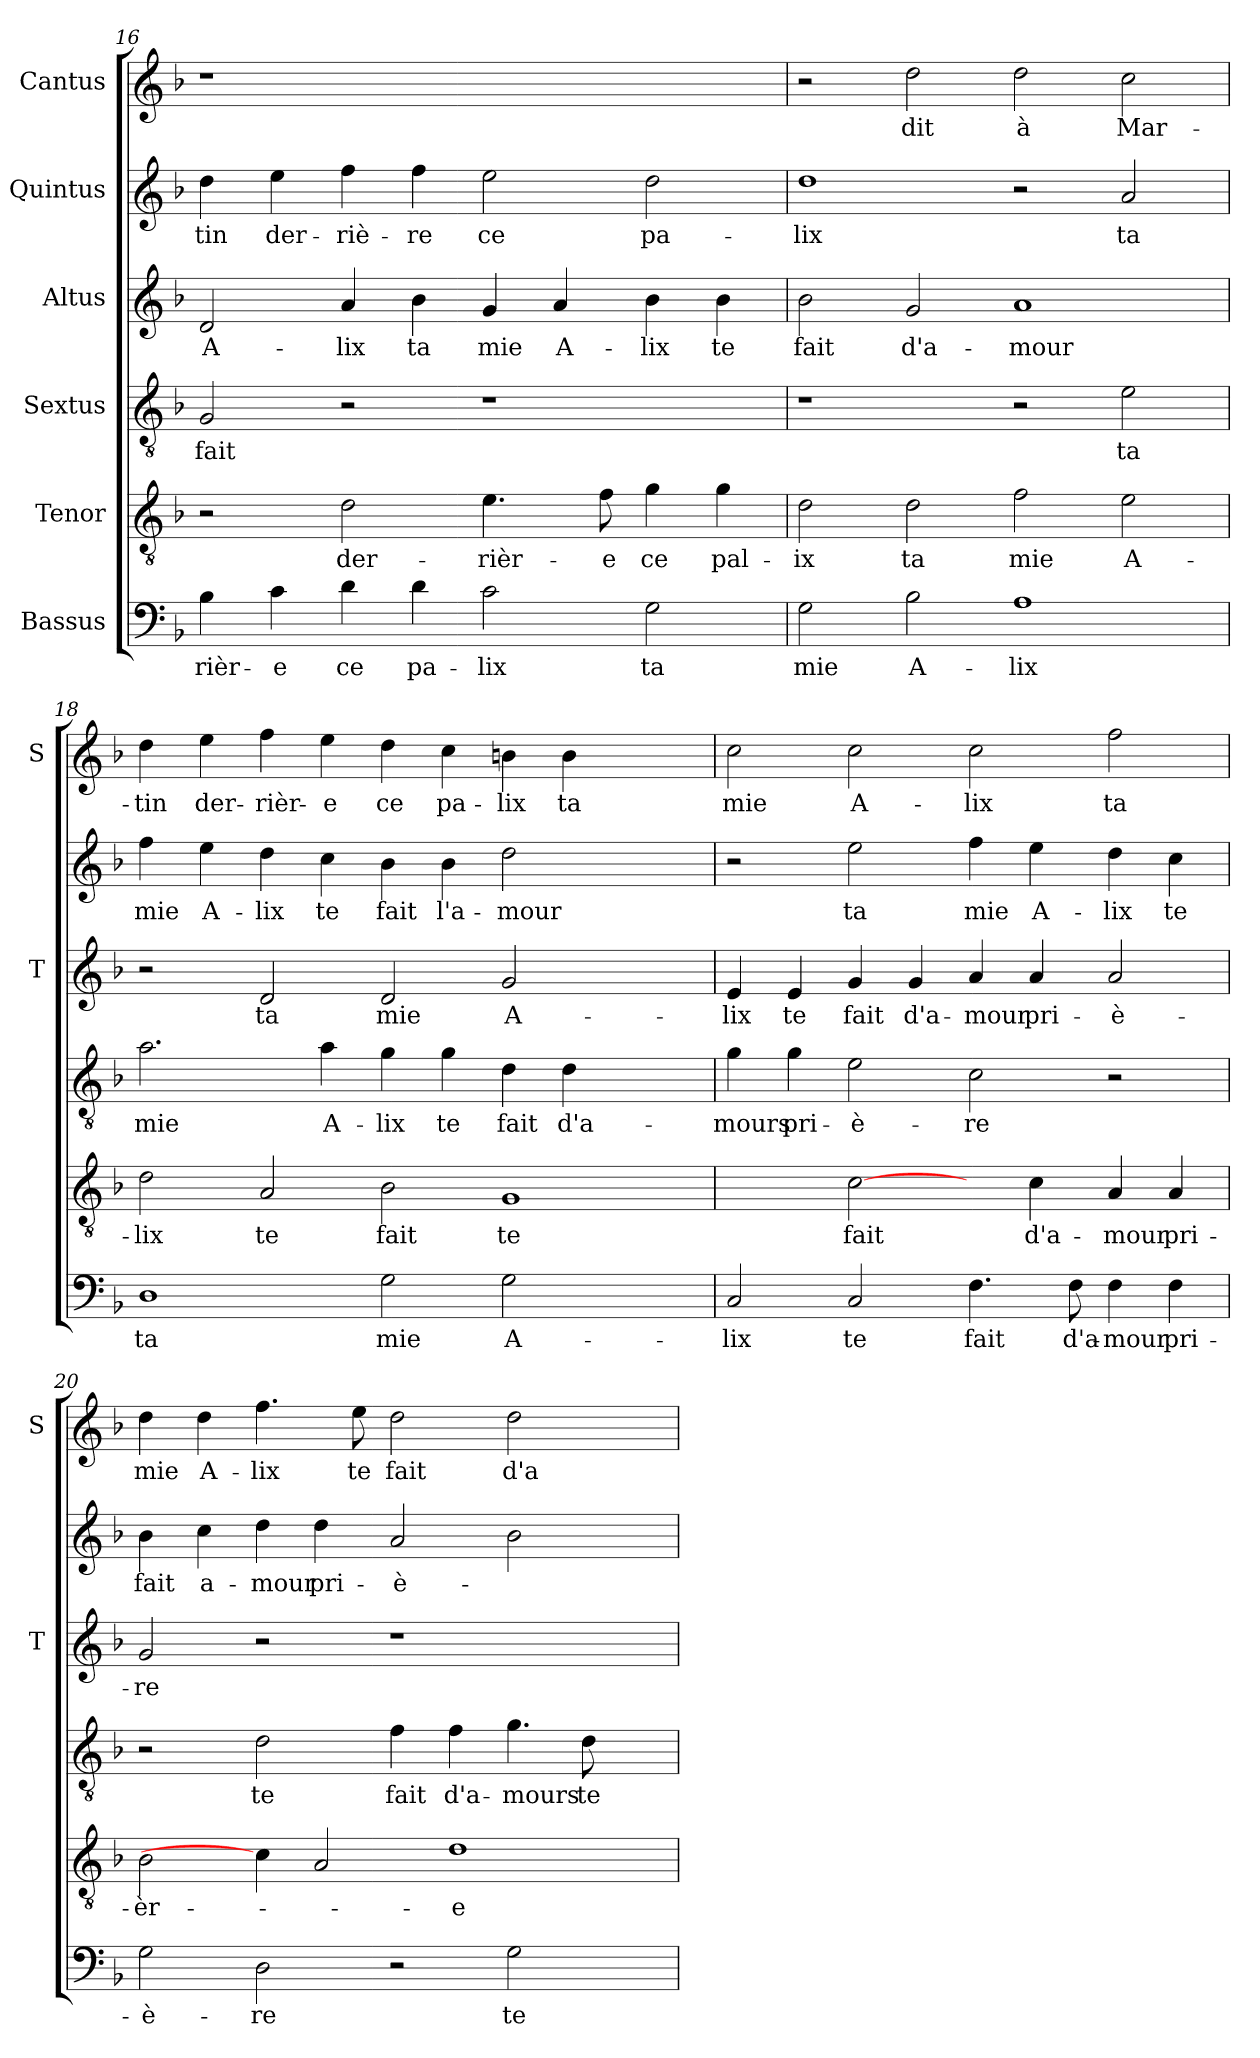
**kern	**text	**kern	**text	**kern	**text	**kern	**text	**kern	**text	**kern	**text
*part6	*part6	*part5	*part5	*part4	*part4	*part3	*part3	*part2	*part2	*part1	*part1
*staff6	*staff6	*staff5	*staff5	*staff4	*staff4	*staff3	*staff3	*staff2	*staff2	*staff1	*staff1
*I"Bassus	*	*I"Tenor	*	*I"Sextus	*	*I"Altus	*	*I"Quintus	*	*I"Cantus	*
*	*	*	*	*	*	*I'T	*	*	*	*I'S	*
!!LO:LB:g=z
*clefF4	*	*clefGv2	*	*clefGv2	*	*clefG2	*	*clefG2	*	*clefG2	*
*k[b-]	*	*k[b-]	*	*k[b-]	*	*k[b-]	*	*k[b-]	*	*k[b-]	*
*F:	*	*F:	*	*F:	*	*F:	*	*F:	*	*F:	*
=16	=16	=16	=16	=16	=16	=16	=16	=16	=16	=16	=16
!	!LO:LY:b	!	!	!	!LO:LY:b	!	!LO:LY:b	!	!LO:LY:b	!	!
4B-\	-rièr-	2r	.	2G/	fait	2d/	A-	4dd\	-tin	1r	.
!	!LO:LY:b	!	!	!	!	!	!	!	!LO:LY:b	!	!
4c\	-e	.	.	.	.	.	.	4ee\	der-	.	.
!	!LO:LY:b	!	!LO:LY:b	!	!	!	!LO:LY:b	!	!LO:LY:b	!	!
4d\	ce	2d\	der-	2r	.	4a/	-lix	4ff\	-riè-	.	.
!	!LO:LY:b	!	!	!	!	!	!LO:LY:b	!	!LO:LY:b	!	!
4d\	pa-	.	.	.	.	4b-\	ta	4ff\	-re	.	.
!	!LO:LY:b	!	!LO:LY:b	!	!	!	!LO:LY:b	!	!LO:LY:b	!	!
2c\	-lix	4.e\	-rièr-	1r	.	4g/	mie	2ee\	ce	1ryy	.
!	!	!	!	!	!	!	!LO:LY:b	!	!	!	!
.	.	.	.	.	.	4a/	A-	.	.	.	.
!	!	!	!LO:LY:b	!	!	!	!	!	!	!	!
.	.	8f\	-e	.	.	.	.	.	.	.	.
!	!LO:LY:b	!	!LO:LY:b	!	!	!	!LO:LY:b	!	!LO:LY:b	!	!
2G\	ta	4g\	ce	.	.	4b-\	-lix	2dd\	pa-	.	.
!	!	!	!LO:LY:b	!	!	!	!LO:LY:b	!	!	!	!
.	.	4g\	pal-	.	.	4b-\	te	.	.	.	.
=17	=17	=17	=17	=17	=17	=17	=17	=17	=17	=17	=17
!	!LO:LY:b	!	!LO:LY:b	!	!	!	!LO:LY:b	!	!LO:LY:b	!	!
2G\	mie	2d\	-ix	1r	.	2b-\	fait	1dd	-lix	2r	.
!	!LO:LY:b	!	!LO:LY:b	!	!	!	!LO:LY:b	!	!	!	!LO:LY:b
2B-\	A-	2d\	ta	.	.	2g/	d'a-	.	.	2dd\	dit
!	!LO:LY:b	!	!LO:LY:b	!	!	!	!LO:LY:b	!	!	!	!LO:LY:b
1A	-lix	2f\	mie	2r	.	1a	-mour	2r	.	2dd\	à
!	!	!	!LO:LY:b	!	!LO:LY:b	!	!	!	!LO:LY:b	!	!LO:LY:b
.	.	2e\	A-	2e\	ta	.	.	2a/	ta	2cc\	Mar-
=18	=18	=18	=18	=18	=18	=18	=18	=18	=18	=18	=18
!	!LO:LY:b	!	!LO:LY:b	!	!LO:LY:b	!	!	!	!LO:LY:b	!	!LO:LY:b
1D	ta	2d\	-lix	2.a\	mie	2r	.	4ff\	mie	4dd\	-tin
!	!	!	!	!	!	!	!	!	!LO:LY:b	!	!LO:LY:b
.	.	.	.	.	.	.	.	4ee\	A-	4ee\	der-
!	!	!	!LO:LY:b	!	!	!	!LO:LY:b	!	!LO:LY:b	!	!LO:LY:b
.	.	2A/	te	.	.	2d/	ta	4dd\	-lix	4ff\	-rièr-
!	!	!	!	!	!LO:LY:b	!	!	!	!LO:LY:b	!	!LO:LY:b
.	.	.	.	4a\	A-	.	.	4cc\	te	4ee\	-e
!	!LO:LY:b	!	!LO:LY:b	!	!LO:LY:b	!	!LO:LY:b	!	!LO:LY:b	!	!LO:LY:b
2G\	mie	2B-\	fait	4g\	-lix	2d/	mie	4b-\	fait	4dd\	ce
!	!	!	!	!	!LO:LY:b	!	!	!	!LO:LY:b	!	!LO:LY:b
.	.	.	.	4g\	te	.	.	4b-\	l'a-	4cc\	pa-
!	!LO:LY:b	!	!LO:LY:b	!	!LO:LY:b	!	!LO:LY:b	!	!LO:LY:b	!	!LO:LY:b
2G\	A-	1G	te	4d\	fait	2g/	A-	2dd\	-mour	4bn\	-lix
!	!	!	!	!	!LO:LY:b	!	!	!	!	!	!LO:LY:b
.	.	.	.	4d\	d'a-	.	.	.	.	4b\	ta
2ryy	.	.	.	2ryy	.	2ryy	.	2ryy	.	2ryy	.
!!LO:PB:g=z
=19	=19	=19	=19	=19	=19	=19	=19	=19	=19	=19	=19
!	!LO:LY:b	!	!	!	!LO:LY:b	!	!LO:LY:b	!	!	!	!LO:LY:b
2C/	-lix	2G/yy	.	4g\	-mours	4e/	-lix	2r	.	2cc\	mie
!	!	!	!	!	!LO:LY:b	!	!LO:LY:b	!	!	!	!
.	.	.	.	4g\	pri-	4e/	te	.	.	.	.
!	!LO:LY:b	!	!LO:LY:b	!	!LO:LY:b	!	!LO:LY:b	!	!LO:LY:b	!	!LO:LY:b
2C/	te	[2c\	fait	2e\	-è-	4g/	fait	2ee\	ta	2cc\	A-
!	!	!	!	!	!	!	!LO:LY:b	!	!	!	!
.	.	.	.	.	.	4g/	d'a-	.	.	.	.
!	!LO:LY:b	!	!	!	!LO:LY:b	!	!LO:LY:b	!	!LO:LY:b	!	!LO:LY:b
4.F\	fait	4ryy	.	2c\	-re	4a/	-mour	4ff\	mie	2cc\	-lix
!	!	!	!LO:LY:b	!	!	!	!LO:LY:b	!	!LO:LY:b	!	!
.	.	4c\	d'a-	.	.	4a/	pri-	4ee\	A-	.	.
!	!LO:LY:b	!	!	!	!	!	!	!	!	!	!
8F\	d'a-	.	.	.	.	.	.	.	.	.	.
!	!LO:LY:b	!	!LO:LY:b	!	!	!	!LO:LY:b	!	!LO:LY:b	!	!LO:LY:b
4F\	-mour	4A/	-mour	2r	.	2a/	-è-	4dd\	-lix	2ff\	ta
!	!LO:LY:b	!	!LO:LY:b	!	!	!	!	!	!LO:LY:b	!	!
4F\	pri-	4A/	pri-	.	.	.	.	4cc\	te	.	.
=20	=20	=20	=20	=20	=20	=20	=20	=20	=20	=20	=20
!	!LO:LY:b	!	!LO:LY:b	!	!	!	!LO:LY:b	!	!LO:LY:b	!	!LO:LY:b
2G\	-è-	2B-\	-èr-	2r	.	2g/	-re	4b-\	fait	4dd\	mie
!	!	!	!	!	!	!	!	!	!LO:LY:b	!	!LO:LY:b
.	.	.	.	.	.	.	.	4cc\	a-	4dd\	A-
!	!LO:LY:b	!	!	!	!LO:LY:b	!	!	!	!LO:LY:b	!	!LO:LY:b
2D\	-re	4c\]	.	2d\	te	2r	.	4dd\	-mour	4.ff\	-lix
!	!	!	!	!	!	!	!	!	!LO:LY:b	!	!
.	.	2A/	.	.	.	.	.	4dd\	pri-	.	.
!	!	!	!	!	!	!	!	!	!	!	!LO:LY:b
.	.	.	.	.	.	.	.	.	.	8ee\	te
!	!	!	!	!	!LO:LY:b	!	!	!	!LO:LY:b	!	!LO:LY:b
2r	.	.	.	4f\	fait	1r	.	2a/	-è-	2dd\	fait
!	!	!	!LO:LY:b	!	!LO:LY:b	!	!	!	!	!	!
.	.	1d	-e	4f\	d'a-	.	.	.	.	.	.
!	!LO:LY:b	!	!	!	!LO:LY:b	!	!	!	!	!	!LO:LY:b
2G\	te	.	.	4.g\	-mours	.	.	2b-\	.	2dd\	d'a-
!	!	!	!	!	!LO:LY:b	!	!	!	!	!	!
.	.	.	.	8d\	te	.	.	.	.	.	.
4ryy	.	.	.	4ryy	.	4ryy	.	4ryy	.	4ryy	.
=	=	=	=	=	=	=	=	=	=	=	=
*-	*-	*-	*-	*-	*-	*-	*-	*-	*-	*-	*-
